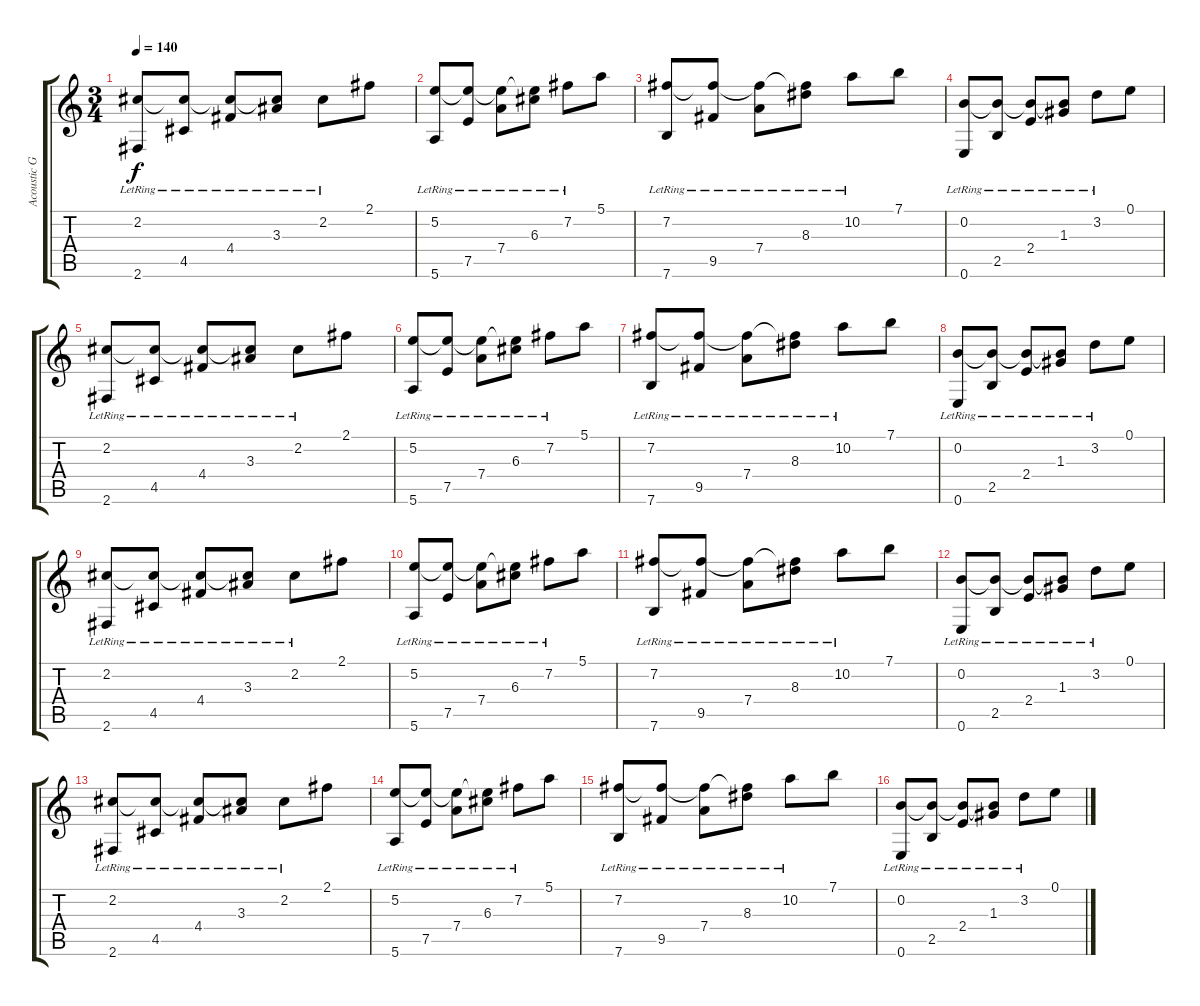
\track ("Acoustic Guitar" "Acoustic G") {instrument acousticguitarsteel}
\staff {score tabs}
\tuning (E4 B3 G3 D3 A2 E2) {hide}
\ts (3 4)
\tempo 140
\clef g2
\ks c
(2.2 2.6{lr}).8{dy f} (2.2{t} 4.5{lr}).8 (2.2{t} 4.4{lr}).8 (2.2{t} 3.3{lr}).8 2.2{lr}.8 2.1.8 |
(5.2 5.6{lr}).8 (5.2{t} 7.5{lr}).8 (5.2{t} 7.4{lr}).8 (5.2{t} 6.3{lr}).8 7.2{lr}.8 5.1.8 |
(7.2 7.6{lr}).8 (7.2{t} 9.5{lr}).8 (7.2{t} 7.4{lr}).8 (7.2{t} 8.3{lr}).8 10.2{lr}.8 7.1.8 |
(0.2 0.6{lr}).8 (0.2{t} 2.5{lr}).8 (0.2{t} 2.4{lr}).8 (0.2{t} 1.3{lr}).8 3.2{lr}.8 0.1.8 |
(2.2 2.6{lr}).8 (2.2{t} 4.5{lr}).8 (2.2{t} 4.4{lr}).8 (2.2{t} 3.3{lr}).8 2.2{lr}.8 2.1.8 |
(5.2 5.6{lr}).8 (5.2{t} 7.5{lr}).8 (5.2{t} 7.4{lr}).8 (5.2{t} 6.3{lr}).8 7.2{lr}.8 5.1.8 |
(7.2 7.6{lr}).8 (7.2{t} 9.5{lr}).8 (7.2{t} 7.4{lr}).8 (7.2{t} 8.3{lr}).8 10.2{lr}.8 7.1.8 |
(0.2 0.6{lr}).8 (0.2{t} 2.5{lr}).8 (0.2{t} 2.4{lr}).8 (0.2{t} 1.3{lr}).8 3.2{lr}.8 0.1.8 |
(2.2 2.6{lr}).8 (2.2{t} 4.5{lr}).8 (2.2{t} 4.4{lr}).8 (2.2{t} 3.3{lr}).8 2.2{lr}.8 2.1.8 |
(5.2 5.6{lr}).8 (5.2{t} 7.5{lr}).8 (5.2{t} 7.4{lr}).8 (5.2{t} 6.3{lr}).8 7.2{lr}.8 5.1.8 |
(7.2 7.6{lr}).8 (7.2{t} 9.5{lr}).8 (7.2{t} 7.4{lr}).8 (7.2{t} 8.3{lr}).8 10.2{lr}.8 7.1.8 |
(0.2 0.6{lr}).8 (0.2{t} 2.5{lr}).8 (0.2{t} 2.4{lr}).8 (0.2{t} 1.3{lr}).8 3.2{lr}.8 0.1.8 |
(2.2 2.6{lr}).8 (2.2{t} 4.5{lr}).8 (2.2{t} 4.4{lr}).8 (2.2{t} 3.3{lr}).8 2.2{lr}.8 2.1.8 |
(5.2 5.6{lr}).8 (5.2{t} 7.5{lr}).8 (5.2{t} 7.4{lr}).8 (5.2{t} 6.3{lr}).8 7.2{lr}.8 5.1.8 |
(7.2 7.6{lr}).8 (7.2{t} 9.5{lr}).8 (7.2{t} 7.4{lr}).8 (7.2{t} 8.3{lr}).8 10.2{lr}.8 7.1.8 |
(0.2 0.6{lr}).8 (0.2{t} 2.5{lr}).8 (0.2{t} 2.4{lr}).8 (0.2{t} 1.3{lr}).8 3.2{lr}.8 0.1.8
